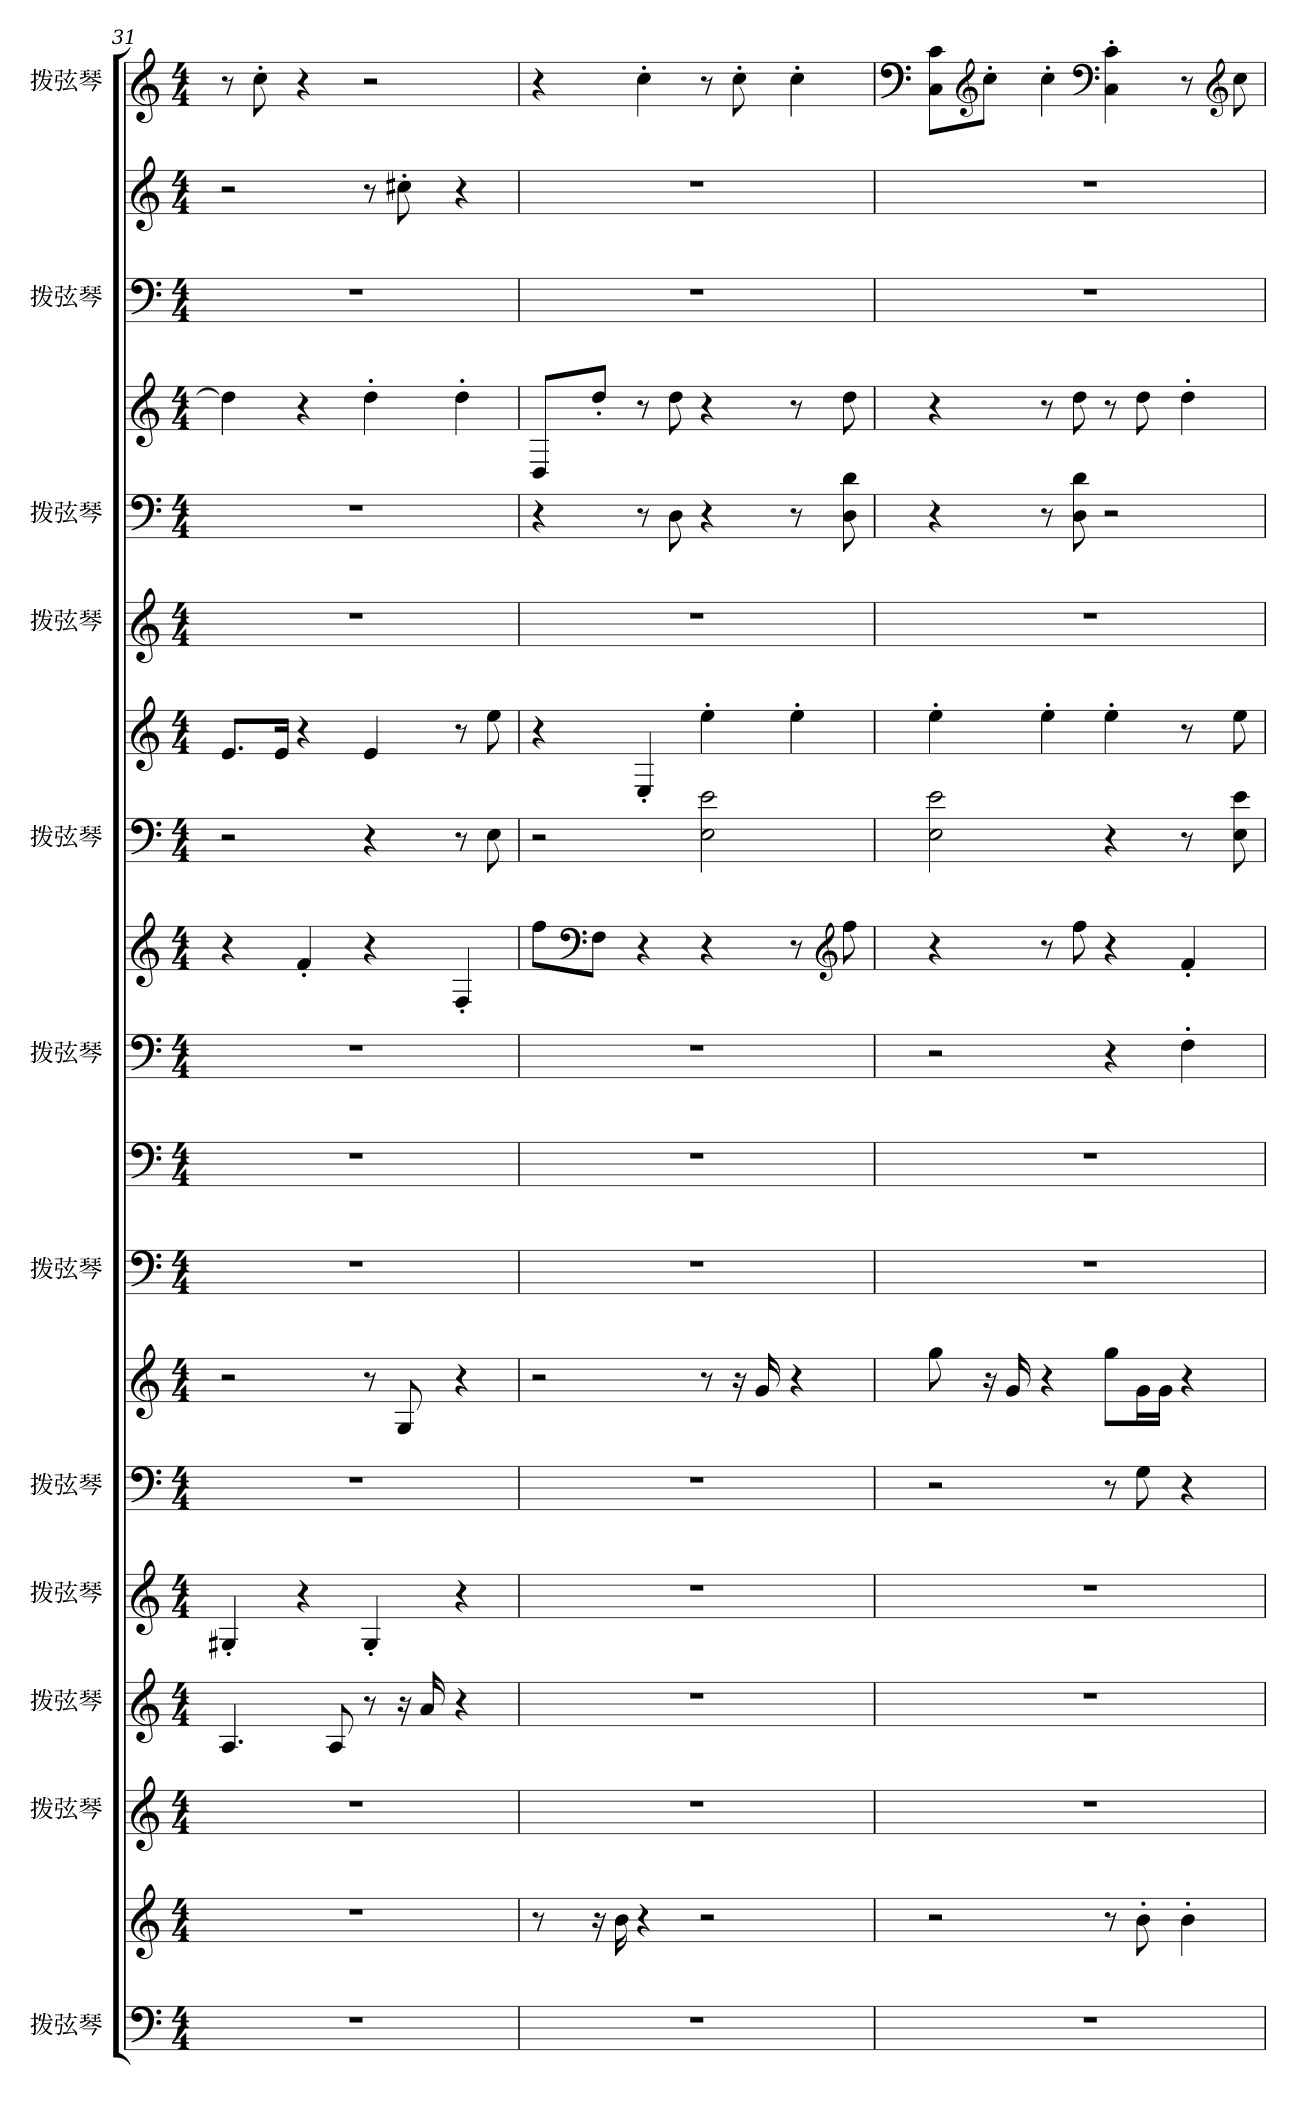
**kern	**kern	**kern	**kern	**kern	**kern	**kern	**kern	**kern	**kern	**kern	**kern	**kern	**kern	**kern	**kern	**kern	**kern	**kern
*part12	*part12	*part11	*part10	*part9	*part8	*part8	*part7	*part7	*part6	*part6	*part5	*part5	*part4	*part3	*part3	*part2	*part2	*part1
*staff19	*staff18	*staff17	*staff16	*staff15	*staff14	*staff13	*staff12	*staff11	*staff10	*staff9	*staff8	*staff7	*staff6	*staff5	*staff4	*staff3	*staff2	*staff1
*I"拨弦琴	*	*I"拨弦琴	*I"拨弦琴	*I"拨弦琴	*I"拨弦琴	*	*I"拨弦琴	*	*I"拨弦琴	*	*I"拨弦琴	*	*I"拨弦琴	*I"拨弦琴	*	*I"拨弦琴	*	*I"拨弦琴
*clefF4	*clefG2	*clefG2	*clefG2	*clefG2	*clefF4	*clefG2	*clefF4	*clefF4	*clefF4	*clefG2	*clefF4	*clefG2	*clefG2	*clefF4	*clefG2	*clefF4	*clefG2	*clefG2
*k[]	*k[]	*k[]	*k[]	*k[]	*k[]	*k[]	*k[]	*k[]	*k[]	*k[]	*k[]	*k[]	*k[]	*k[]	*k[]	*k[]	*k[]	*k[]
*M4/4	*M4/4	*M4/4	*M4/4	*M4/4	*M4/4	*M4/4	*M4/4	*M4/4	*M4/4	*M4/4	*M4/4	*M4/4	*M4/4	*M4/4	*M4/4	*M4/4	*M4/4	*M4/4
=31	=31	=31	=31	=31	=31	=31	=31	=31	=31	=31	=31	=31	=31	=31	=31	=31	=31	=31
1r	1r	1r	4.A/	4G#X'/	1r	2r	1r	1r	1r	4r	2r	8.e/L	1r	1r	4dd\]	1r	2r	8r
.	.	.	.	.	.	.	.	.	.	.	.	.	.	.	.	.	.	8cc'\
.	.	.	.	.	.	.	.	.	.	.	.	16e/Jk	.	.	.	.	.	.
.	.	.	.	4r	.	.	.	.	.	4f'/	.	4r	.	.	4r	.	.	4r
.	.	.	8A/	.	.	.	.	.	.	.	.	.	.	.	.	.	.	.
.	.	.	8r	4G#'/	.	8r	.	.	.	4r	4r	4e/	.	.	4dd'\	.	8r	2r
.	.	.	16r	.	.	8G/	.	.	.	.	.	.	.	.	.	.	8cc#X'\	.
.	.	.	16a/	.	.	.	.	.	.	.	.	.	.	.	.	.	.	.
.	.	.	4r	4r	.	4r	.	.	.	4F'/	8r	8r	.	.	4dd'\	.	4r	.
.	.	.	.	.	.	.	.	.	.	.	8E\	8ee\	.	.	.	.	.	.
!!LO:PB:g=z
=32	=32	=32	=32	=32	=32	=32	=32	=32	=32	=32	=32	=32	=32	=32	=32	=32	=32	=32
1r	8r	1r	1r	1r	1r	2r	1r	1r	1r	8ff\L	2r	4r	1r	4r	8D/L	1r	1r	4r
*	*	*	*	*	*	*	*	*	*	*clefF4	*	*	*	*	*	*	*	*
.	16r	.	.	.	.	.	.	.	.	8F\J	.	.	.	.	8dd'/J	.	.	.
.	16b\	.	.	.	.	.	.	.	.	.	.	.	.	.	.	.	.	.
.	4r	.	.	.	.	.	.	.	.	4r	.	4E'/	.	8r	8r	.	.	4cc'\
.	.	.	.	.	.	.	.	.	.	.	.	.	.	8D\	8dd\	.	.	.
.	2r	.	.	.	.	8r	.	.	.	4r	2E\ 2e\	4ee'\	.	4r	4r	.	.	8r
.	.	.	.	.	.	16r	.	.	.	.	.	.	.	.	.	.	.	8cc'\
.	.	.	.	.	.	16g/	.	.	.	.	.	.	.	.	.	.	.	.
.	.	.	.	.	.	4r	.	.	.	8r	.	4ee'\	.	8r	8r	.	.	4cc'\
*	*	*	*	*	*	*	*	*	*	*clefG2	*	*	*	*	*	*	*	*
.	.	.	.	.	.	.	.	.	.	8ff\	.	.	.	8D\ 8d\	8dd\	.	.	.
=33	=33	=33	=33	=33	=33	=33	=33	=33	=33	=33	=33	=33	=33	=33	=33	=33	=33	=33
*	*	*	*	*	*	*	*	*	*	*	*	*	*	*	*	*	*	*clefF4
1r	2r	1r	1r	1r	2r	8gg\	1r	1r	2r	4r	2E\ 2e\	4ee'\	1r	4r	4r	1r	1r	8C\ 8c\L
*	*	*	*	*	*	*	*	*	*	*	*	*	*	*	*	*	*	*clefG2
.	.	.	.	.	.	16r	.	.	.	.	.	.	.	.	.	.	.	8cc'\J
.	.	.	.	.	.	16g/	.	.	.	.	.	.	.	.	.	.	.	.
.	.	.	.	.	.	4r	.	.	.	8r	.	4ee'\	.	8r	8r	.	.	4cc'\
.	.	.	.	.	.	.	.	.	.	8ff\	.	.	.	8D\ 8d\	8dd\	.	.	.
*	*	*	*	*	*	*	*	*	*	*	*	*	*	*	*	*	*	*clefF4
.	8r	.	.	.	8r	8gg\L	.	.	4r	4r	4r	4ee'\	.	2r	8r	.	.	4C\' 4c\'
.	8b'\	.	.	.	8G\	16g\L	.	.	.	.	.	.	.	.	8dd\	.	.	.
.	.	.	.	.	.	16g\JJ	.	.	.	.	.	.	.	.	.	.	.	.
.	4b'\	.	.	.	4r	4r	.	.	4F'\	4f'/	8r	8r	.	.	4dd'\	.	.	8r
*	*	*	*	*	*	*	*	*	*	*	*	*	*	*	*	*	*	*clefG2
.	.	.	.	.	.	.	.	.	.	.	8E\ 8e\	8ee\	.	.	.	.	.	8cc\
=	=	=	=	=	=	=	=	=	=	=	=	=	=	=	=	=	=	=
*-	*-	*-	*-	*-	*-	*-	*-	*-	*-	*-	*-	*-	*-	*-	*-	*-	*-	*-
